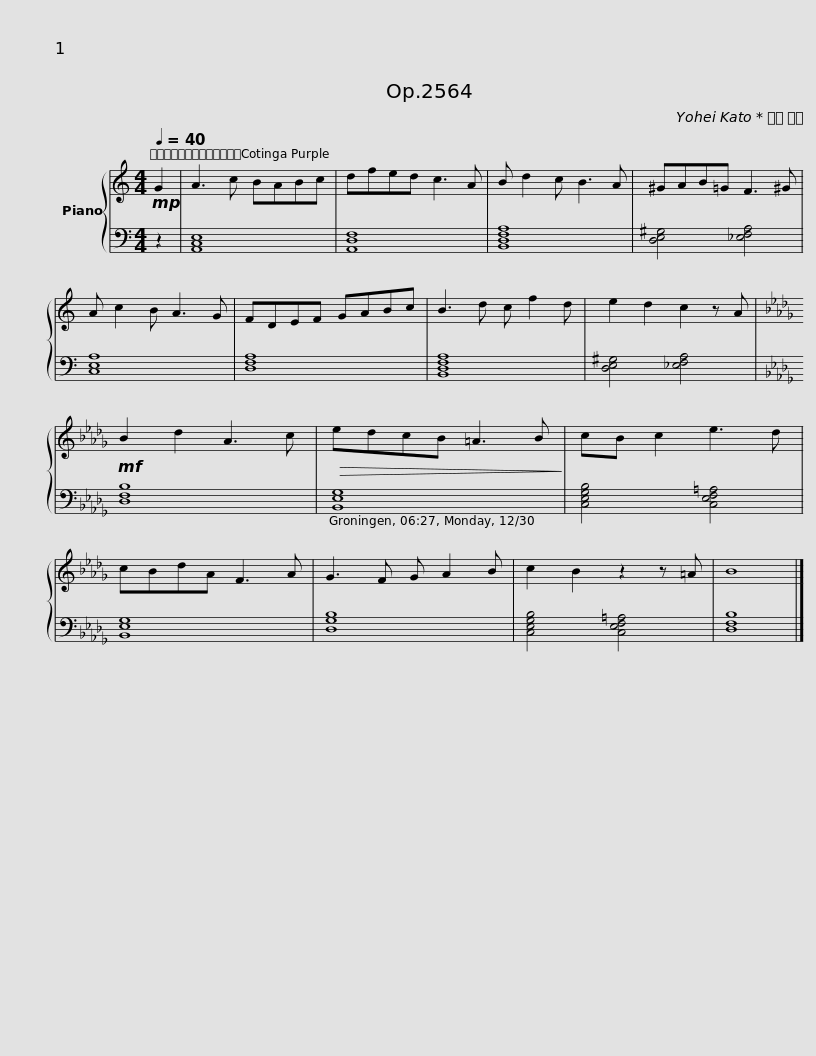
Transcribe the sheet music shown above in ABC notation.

X:1
%%score { 1 | 2 }
L:1/8
Q:1/4=40
M:4/4
I:linebreak $
K:C
V:1 treble
V:2 bass
V:1
!mp! G2 | A3 c BABc | dfed c3 A | B d2 c B3 A | ^GAB=G F3 ^G |$ %5
 A c2 B A3 G | FDEF GABc | B3 d c f2 d | e2 d2 c2 z A |[K:Db]!mf! B2 d2 A3 c |$ %10
!>(! edcB =A3 B!>)! | cB c2 e3 d | cBdA F3 A | G3 F G A2 B | c2 B2 z2 z =A | %15
 B8 |] %16
V:2
 z2 | [A,,C,E,]8 | [A,,D,F,]8 | [B,,D,F,A,]8 | [D,E,^G,]4 [_E,F,A,]4 |$ %5
 [C,E,A,]8 | [D,F,A,]8 | [B,,D,F,A,]8 | [D,E,^G,]4 [_E,F,A,]4 |[K:Db] [D,F,B,]8 |$ %10
 [B,,E,G,]8 | [C,E,G,B,]4 [C,E,F,=A,]4 | [B,,E,G,]8 | [D,G,B,]8 | [C,E,G,B,]4 [C,E,F,=A,]4 | %15
 [D,F,B,]8 |] %16
